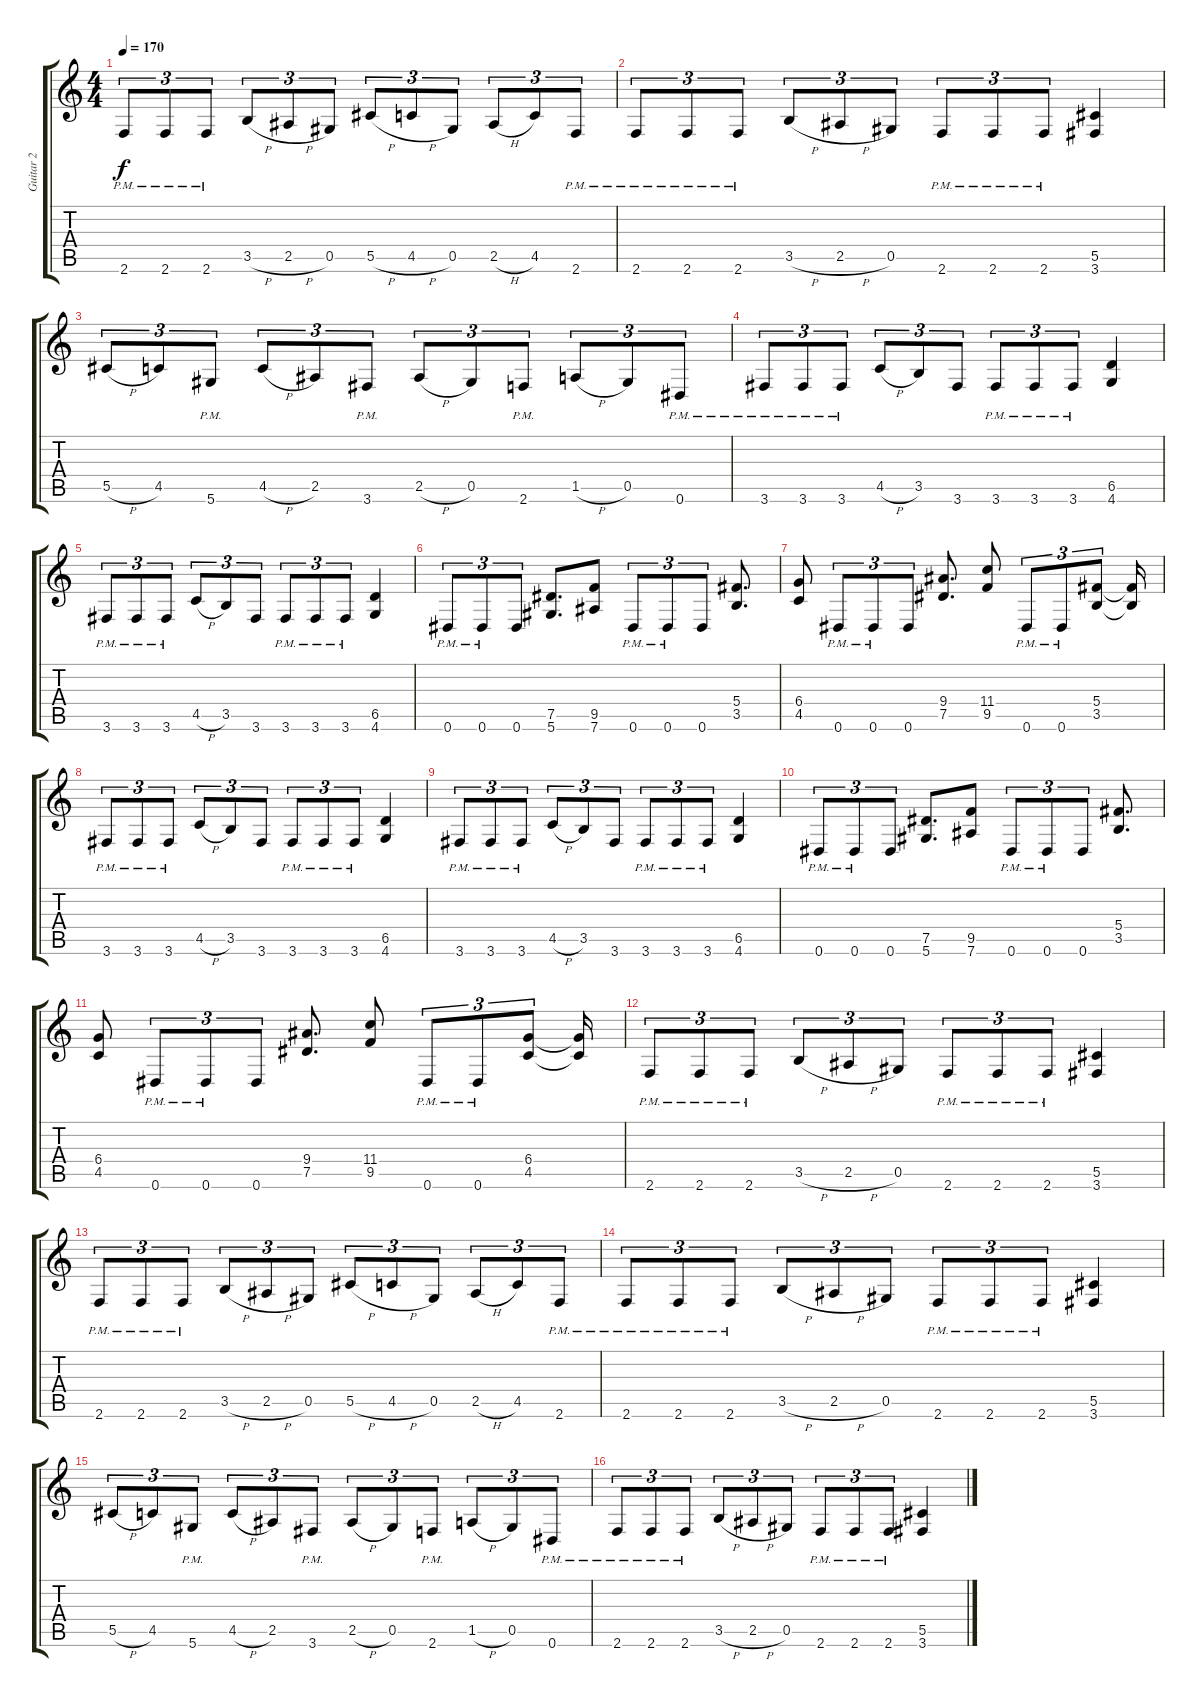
\track ("Guitar 2" "Guitar 2") {instrument distortionguitar}
\staff {score tabs}
\tuning (Eb4 Bb3 Gb3 Db3 Ab2 Eb2) {hide}
\ts (4 4)
\tempo 170
\clef g2
\ks c
2.6{pm}.8{tu (3 2) dy f} 2.6{pm}.8{tu (3 2)} 2.6{pm}.8{tu (3 2)} 3.5{h}.8{tu (3 2)} 2.5{h}.8{tu (3 2)} 0.5.8{tu (3 2)} 5.5{h}.8{tu (3 2)} 4.5{h}.8{tu (3 2)} 0.5.8{tu (3 2)} 2.5{h}.8{tu (3 2)} 4.5.8{tu (3 2)} 2.6{pm}.8{tu (3 2)} |
2.6{pm}.8{tu (3 2)} 2.6{pm}.8{tu (3 2)} 2.6{pm}.8{tu (3 2)} 3.5{h}.8{tu (3 2)} 2.5{h}.8{tu (3 2)} 0.5.8{tu (3 2)} 2.6{pm}.8{tu (3 2)} 2.6{pm}.8{tu (3 2)} 2.6{pm}.8{tu (3 2)} (5.5 3.6).4 |
5.5{h}.8{tu (3 2)} 4.5.8{tu (3 2)} 5.6{pm}.8{tu (3 2)} 4.5{h}.8{tu (3 2)} 2.5.8{tu (3 2)} 3.6{pm}.8{tu (3 2)} 2.5{h}.8{tu (3 2)} 0.5.8{tu (3 2)} 2.6{pm}.8{tu (3 2)} 1.5{h}.8{tu (3 2)} 0.5.8{tu (3 2)} 0.6{pm}.8{tu (3 2)} |
3.6{pm}.8{tu (3 2)} 3.6{pm}.8{tu (3 2)} 3.6{pm}.8{tu (3 2)} 4.5{h}.8{tu (3 2)} 3.5.8{tu (3 2)} 3.6.8{tu (3 2)} 3.6{pm}.8{tu (3 2)} 3.6{pm}.8{tu (3 2)} 3.6{pm}.8{tu (3 2)} (6.5 4.6).4 |
3.6{pm}.8{tu (3 2)} 3.6{pm}.8{tu (3 2)} 3.6{pm}.8{tu (3 2)} 4.5{h}.8{tu (3 2)} 3.5.8{tu (3 2)} 3.6.8{tu (3 2)} 3.6{pm}.8{tu (3 2)} 3.6{pm}.8{tu (3 2)} 3.6{pm}.8{tu (3 2)} (6.5 4.6).4 |
0.6{pm}.8{tu (3 2)} 0.6{pm}.8{tu (3 2)} 0.6.8{tu (3 2)} (7.5 5.6).8{d} (9.5 7.6).8 0.6{pm}.8{tu (3 2)} 0.6{pm}.8{tu (3 2)} 0.6.8{tu (3 2)} (5.4 3.5).8{d} |
(6.4 4.5).8 0.6{pm}.8{tu (3 2)} 0.6{pm}.8{tu (3 2)} 0.6.8{tu (3 2)} (9.4 7.5).8{d} (11.4 9.5).8 0.6{pm}.8{tu (3 2)} 0.6{pm}.8{tu (3 2)} (5.4 3.5).8{tu (3 2)} (5.4{t} 3.5{t}).16 |
3.6{pm}.8{tu (3 2)} 3.6{pm}.8{tu (3 2)} 3.6{pm}.8{tu (3 2)} 4.5{h}.8{tu (3 2)} 3.5.8{tu (3 2)} 3.6.8{tu (3 2)} 3.6{pm}.8{tu (3 2)} 3.6{pm}.8{tu (3 2)} 3.6{pm}.8{tu (3 2)} (6.5 4.6).4 |
3.6{pm}.8{tu (3 2)} 3.6{pm}.8{tu (3 2)} 3.6{pm}.8{tu (3 2)} 4.5{h}.8{tu (3 2)} 3.5.8{tu (3 2)} 3.6.8{tu (3 2)} 3.6{pm}.8{tu (3 2)} 3.6{pm}.8{tu (3 2)} 3.6{pm}.8{tu (3 2)} (6.5 4.6).4 |
0.6{pm}.8{tu (3 2)} 0.6{pm}.8{tu (3 2)} 0.6.8{tu (3 2)} (7.5 5.6).8{d} (9.5 7.6).8 0.6{pm}.8{tu (3 2)} 0.6{pm}.8{tu (3 2)} 0.6.8{tu (3 2)} (5.4 3.5).8{d} |
(6.4 4.5).8 0.6{pm}.8{tu (3 2)} 0.6{pm}.8{tu (3 2)} 0.6.8{tu (3 2)} (9.4 7.5).8{d} (11.4 9.5).8 0.6{pm}.8{tu (3 2)} 0.6{pm}.8{tu (3 2)} (6.4 4.5).8{tu (3 2)} (6.4{t} 4.5{t}).16 |
2.6{pm}.8{tu (3 2)} 2.6{pm}.8{tu (3 2)} 2.6{pm}.8{tu (3 2)} 3.5{h}.8{tu (3 2)} 2.5{h}.8{tu (3 2)} 0.5.8{tu (3 2)} 2.6{pm}.8{tu (3 2)} 2.6{pm}.8{tu (3 2)} 2.6{pm}.8{tu (3 2)} (5.5 3.6).4 |
2.6{pm}.8{tu (3 2)} 2.6{pm}.8{tu (3 2)} 2.6{pm}.8{tu (3 2)} 3.5{h}.8{tu (3 2)} 2.5{h}.8{tu (3 2)} 0.5.8{tu (3 2)} 5.5{h}.8{tu (3 2)} 4.5{h}.8{tu (3 2)} 0.5.8{tu (3 2)} 2.5{h}.8{tu (3 2)} 4.5.8{tu (3 2)} 2.6{pm}.8{tu (3 2)} |
2.6{pm}.8{tu (3 2)} 2.6{pm}.8{tu (3 2)} 2.6{pm}.8{tu (3 2)} 3.5{h}.8{tu (3 2)} 2.5{h}.8{tu (3 2)} 0.5.8{tu (3 2)} 2.6{pm}.8{tu (3 2)} 2.6{pm}.8{tu (3 2)} 2.6{pm}.8{tu (3 2)} (5.5 3.6).4 |
5.5{h}.8{tu (3 2)} 4.5.8{tu (3 2)} 5.6{pm}.8{tu (3 2)} 4.5{h}.8{tu (3 2)} 2.5.8{tu (3 2)} 3.6{pm}.8{tu (3 2)} 2.5{h}.8{tu (3 2)} 0.5.8{tu (3 2)} 2.6{pm}.8{tu (3 2)} 1.5{h}.8{tu (3 2)} 0.5.8{tu (3 2)} 0.6{pm}.8{tu (3 2)} |
2.6{pm}.8{tu (3 2)} 2.6{pm}.8{tu (3 2)} 2.6{pm}.8{tu (3 2)} 3.5{h}.8{tu (3 2)} 2.5{h}.8{tu (3 2)} 0.5.8{tu (3 2)} 2.6{pm}.8{tu (3 2)} 2.6{pm}.8{tu (3 2)} 2.6{pm}.8{tu (3 2)} (5.5 3.6).4
